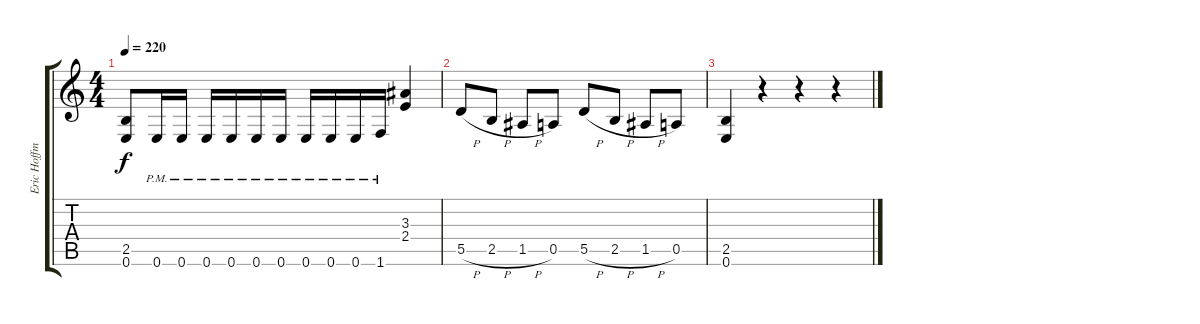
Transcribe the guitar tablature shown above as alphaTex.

\track ("Eric Hoffman" "Eric Hoffm") {instrument distortionguitar}
\staff {score tabs}
\tuning (E4 B3 G3 D3 A2 E2) {hide}
\ts (4 4)
\tempo 220
\clef g2
\ks c
(2.5 0.6).8{dy f} 0.6{pm}.16 0.6{pm}.16 0.6{pm}.16 0.6{pm}.16 0.6{pm}.16 0.6{pm}.16 0.6{pm}.16 0.6{pm}.16 0.6{pm}.16 1.6{pm}.16 (3.3 2.4).4 |
5.5{h}.8 2.5{h}.8 1.5{h}.8 0.5.8 5.5{h}.8 2.5{h}.8 1.5{h}.8 0.5.8 |
(2.5 0.6).4 r.4 r.4 r.4
